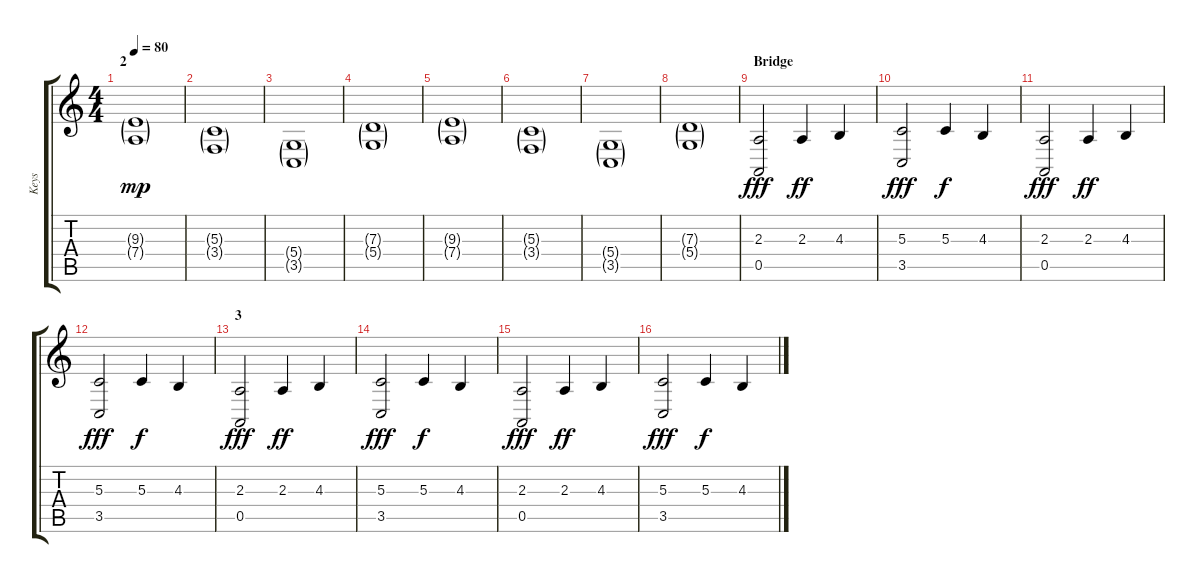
\track ("Keys" "Keys") {instrument stringensemble1}
\staff {score tabs}
\tuning (E4 B3 G3 D3 A2 E2) {hide}
\ts (4 4)
\section ("" "2")
\tempo 80
\clef g2
\ks c
(9.3{g} 7.4{g}).1{dy mp} |
(5.3{g} 3.4{g}).1 |
(5.4{g} 3.5{g}).1 |
(7.3{g} 5.4{g}).1 |
(9.3{g} 7.4{g}).1 |
(5.3{g} 3.4{g}).1 |
(5.4{g} 3.5{g}).1 |
(7.3{g} 5.4{g}).1 |
\section ("" "Bridge")
(2.3 0.5).2{dy fff} 2.3.4{dy ff} 4.3.4 |
(5.3 3.5).2{dy fff} 5.3.4{dy f} 4.3.4 |
(2.3 0.5).2{dy fff} 2.3.4{dy ff} 4.3.4 |
(5.3 3.5).2{dy fff} 5.3.4{dy f} 4.3.4 |
\section ("" "3")
(2.3 0.5).2{dy fff} 2.3.4{dy ff} 4.3.4 |
(5.3 3.5).2{dy fff} 5.3.4{dy f} 4.3.4 |
(2.3 0.5).2{dy fff} 2.3.4{dy ff} 4.3.4 |
(5.3 3.5).2{dy fff} 5.3.4{dy f} 4.3.4
